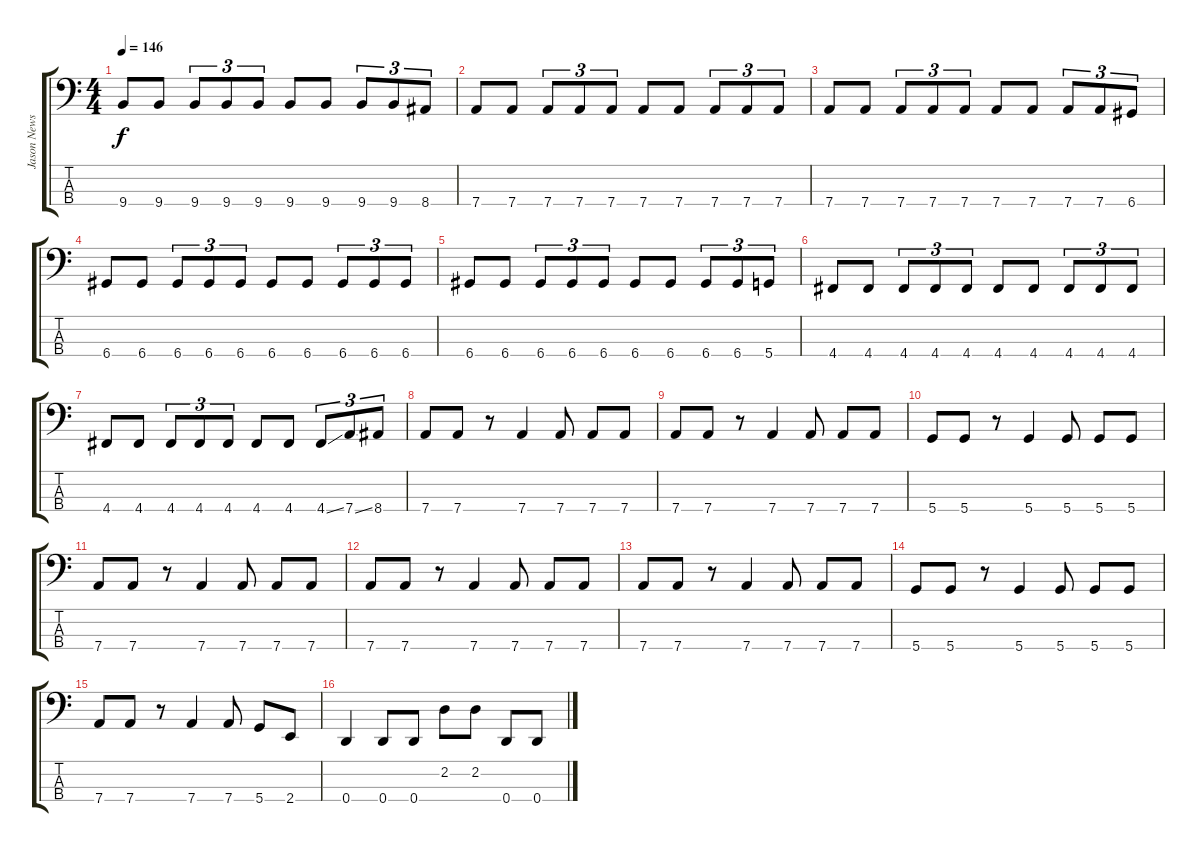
\track ("Jason Newsted" "Jason News") {instrument electricbasspick}
\staff {score tabs}
\tuning (F2 C2 G1 D1) {hide}
\ts (4 4)
\tempo 146
\clef f4
\ks c
9.4.8{dy f} 9.4.8 9.4.8{tu (3 2)} 9.4.8{tu (3 2)} 9.4.8{tu (3 2)} 9.4.8 9.4.8 9.4.8{tu (3 2)} 9.4.8{tu (3 2)} 8.4.8{tu (3 2)} |
7.4.8 7.4.8 7.4.8{tu (3 2)} 7.4.8{tu (3 2)} 7.4.8{tu (3 2)} 7.4.8 7.4.8 7.4.8{tu (3 2)} 7.4.8{tu (3 2)} 7.4.8{tu (3 2)} |
7.4.8 7.4.8 7.4.8{tu (3 2)} 7.4.8{tu (3 2)} 7.4.8{tu (3 2)} 7.4.8 7.4.8 7.4.8{tu (3 2)} 7.4.8{tu (3 2)} 6.4.8{tu (3 2)} |
6.4.8 6.4.8 6.4.8{tu (3 2)} 6.4.8{tu (3 2)} 6.4.8{tu (3 2)} 6.4.8 6.4.8 6.4.8{tu (3 2)} 6.4.8{tu (3 2)} 6.4.8{tu (3 2)} |
6.4.8 6.4.8 6.4.8{tu (3 2)} 6.4.8{tu (3 2)} 6.4.8{tu (3 2)} 6.4.8 6.4.8 6.4.8{tu (3 2)} 6.4.8{tu (3 2)} 5.4.8{tu (3 2)} |
4.4.8 4.4.8 4.4.8{tu (3 2)} 4.4.8{tu (3 2)} 4.4.8{tu (3 2)} 4.4.8 4.4.8 4.4.8{tu (3 2)} 4.4.8{tu (3 2)} 4.4.8{tu (3 2)} |
4.4.8 4.4.8 4.4.8{tu (3 2)} 4.4.8{tu (3 2)} 4.4.8{tu (3 2)} 4.4.8 4.4.8 4.4{ss}.8{tu (3 2)} 7.4{ss}.8{tu (3 2)} 8.4.8{tu (3 2)} |
7.4.8 7.4.8 r.8 7.4.4 7.4.8 7.4.8 7.4.8 |
7.4.8 7.4.8 r.8 7.4.4 7.4.8 7.4.8 7.4.8 |
5.4.8 5.4.8 r.8 5.4.4 5.4.8 5.4.8 5.4.8 |
7.4.8 7.4.8 r.8 7.4.4 7.4.8 7.4.8 7.4.8 |
7.4.8 7.4.8 r.8 7.4.4 7.4.8 7.4.8 7.4.8 |
7.4.8 7.4.8 r.8 7.4.4 7.4.8 7.4.8 7.4.8 |
5.4.8 5.4.8 r.8 5.4.4 5.4.8 5.4.8 5.4.8 |
7.4.8 7.4.8 r.8 7.4.4 7.4.8 5.4.8 2.4.8 |
0.4.4 0.4.8 0.4.8 2.2.8 2.2.8 0.4.8 0.4.8
